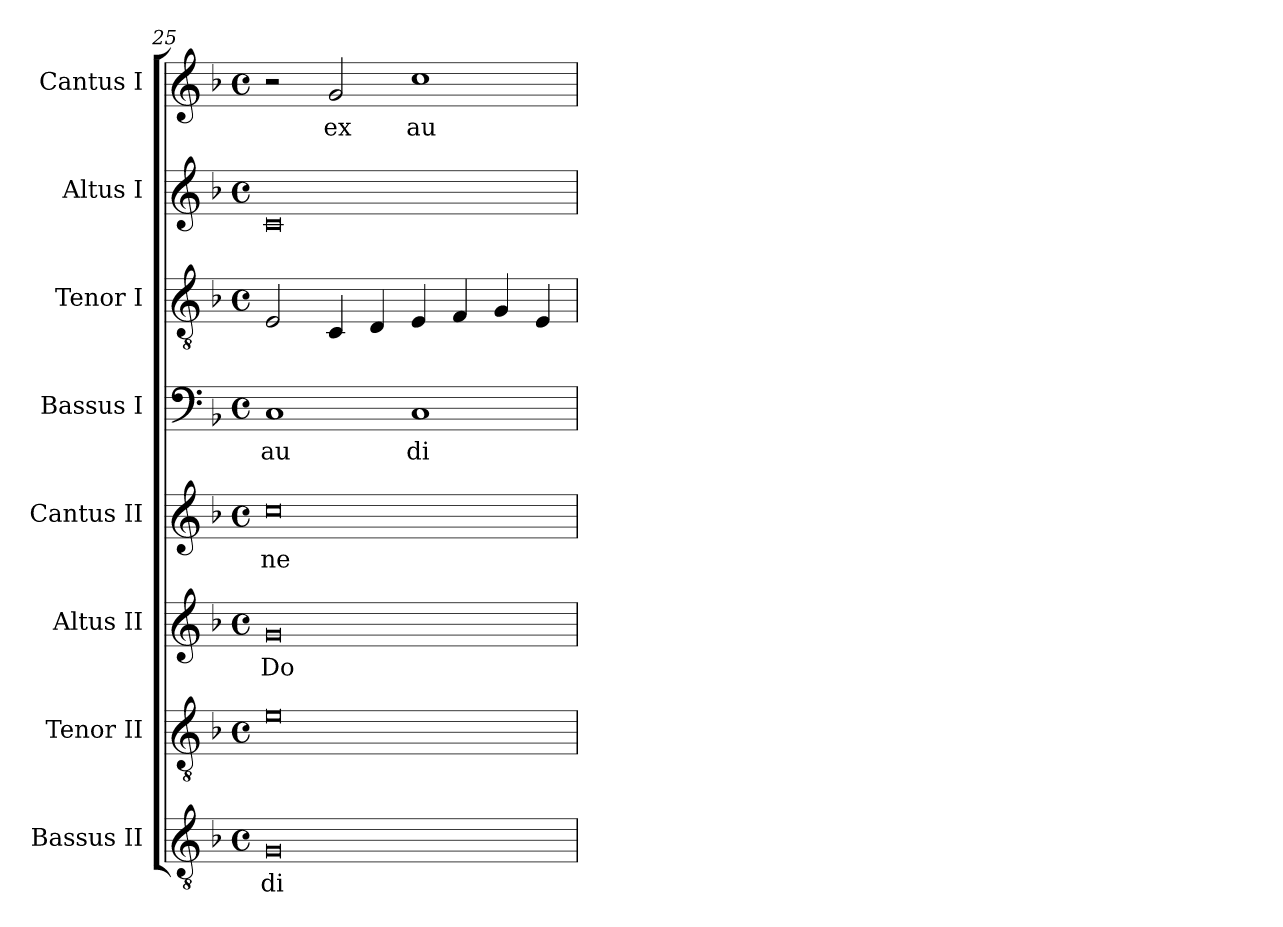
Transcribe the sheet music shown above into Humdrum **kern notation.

**kern	**text	**kern	**kern	**text	**kern	**text	**kern	**text	**kern	**kern	**kern	**text
*part8	*part8	*part7	*part6	*part6	*part5	*part5	*part4	*part4	*part3	*part2	*part1	*part1
*staff8	*staff8	*staff7	*staff6	*staff6	*staff5	*staff5	*staff4	*staff4	*staff3	*staff2	*staff1	*staff1
*I"Bassus II	*	*I"Tenor II	*I"Altus II	*	*I"Cantus II	*	*I"Bassus I	*	*I"Tenor I	*I"Altus I	*I"Cantus I	*
*clefGv2	*	*clefGv2	*clefG2	*	*clefG2	*	*clefF4	*	*clefGv2	*clefG2	*clefG2	*
*k[b-]	*	*k[b-]	*k[b-]	*	*k[b-]	*	*k[b-]	*	*k[b-]	*k[b-]	*k[b-]	*
*F:	*	*F:	*F:	*	*F:	*	*F:	*	*F:	*F:	*F:	*
*M4/4	*	*M4/4	*M4/4	*	*M4/4	*	*M4/4	*	*M4/4	*M4/4	*M4/4	*
*met(c)	*	*met(c)	*met(c)	*	*met(c)	*	*met(c)	*	*met(c)	*met(c)	*met(c)	*
=25	=25	=25	=25	=25	=25	=25	=25	=25	=25	=25	=25	=25
!	!LO:LY:b:cj	!	!	!LO:LY:b:cj	!	!LO:LY:b:cj	!	!LO:LY:b:cj	!	!	!	!
0G	di	0e	0g	Do	0cc	ne	1C	au	2E/	0c	2r	.
!	!	!	!	!	!	!	!	!	!	!	!	!LO:LY:b:cj
.	.	.	.	.	.	.	.	.	4C/	.	2g/	ex
.	.	.	.	.	.	.	.	.	4D/	.	.	.
!	!	!	!	!	!	!	!	!LO:LY:b:cj	!	!	!	!LO:LY:b:cj
.	.	.	.	.	.	.	1C	di	4E/	.	1cc	au
.	.	.	.	.	.	.	.	.	4F/	.	.	.
.	.	.	.	.	.	.	.	.	4G/	.	.	.
.	.	.	.	.	.	.	.	.	4E/	.	.	.
=	=	=	=	=	=	=	=	=	=	=	=	=
*-	*-	*-	*-	*-	*-	*-	*-	*-	*-	*-	*-	*-
